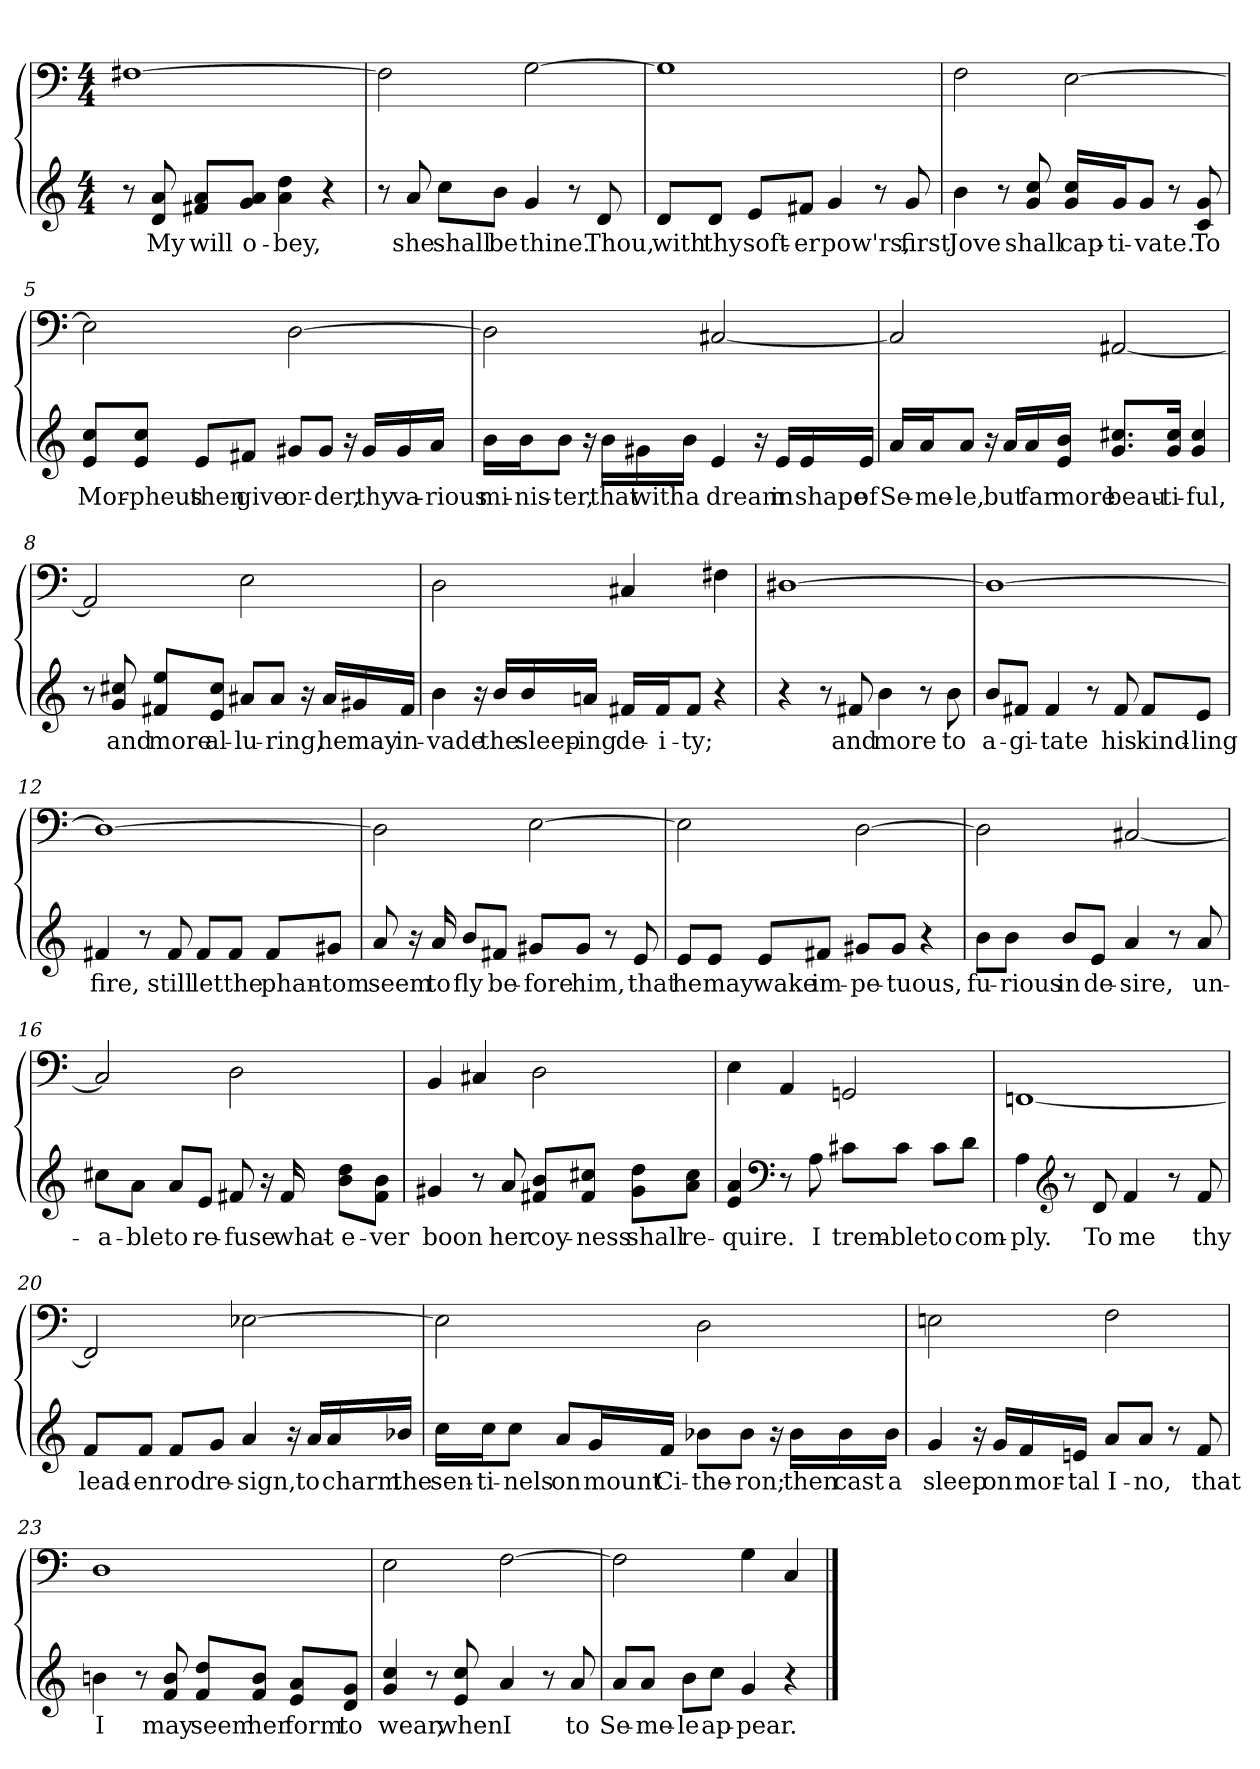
**kern	**text	**kern
*part1	*part1	*part1
*staff2	*staff2	*staff1
*clefG2	*	*clefF4
*k[]	*	*k[]
*C:	*	*C:
*M4/4	*	*M4/4
=1	=1	=1
8r	.	[1F#X\
8d/ 8a/	My	.
8f#X/ 8a/L	will	.
8g/ 8a/J	o-	.
4a\ 4dd\	-bey,	.
4r	.	.
=2	=2	=2
8r	.	2F#\]
8a/	she	.
8cc\L	shall	.
8b\J	be	.
4g/	thine.	[2G\
8r	.	.
8d/	Thou,	.
=3	=3	=3
8d/L	with	1G\]
8d/J	thy	.
8e/L	soft-	.
8f#X/J	-er	.
4g/	pow'rs,	.
8r	.	.
8g/	first	.
=4	=4	=4
4b\	Jove	2F\
8r	.	.
8g/ 8cc/	shall	.
16g/ 16cc/LL	cap-	[2E\
16g/J	-ti-	.
8g/J	-vate.	.
8r	.	.
8c/ 8g/	To	.
=5	=5	=5
8e/ 8cc/L	Mor-	2E\]
8e/ 8cc/J	-pheus	.
8e/L	then	.
8f#X/J	give	.
8g#X/L	or-	[2D\
8g#/J	-der,	.
16r	.	.
16g#/LL	thy	.
16g#/	va-	.
16a/JJ	-rious	.
=6	=6	=6
16b\LL	mi-	2D\]
16b\J	-nis-	.
8b\J	-ter,	.
16r	.	.
16b\LL	that	.
16g#X\	with	.
16b\JJ	a	.
4e/	dream	[2C#X/
16r	.	.
16e/LL	in	.
16e/	shape	.
16e/JJ	of	.
=7	=7	=7
16a/LL	Se-	2C#/]
16a/J	-me-	.
8a/J	-le,	.
16r	.	.
16a/LL	but	.
16a/	far	.
16e/ 16b/JJ	more	.
8.g/ 8.cc#X/L	beau-	[2AA#X/
16g/ 16cc#/Jk	-ti-	.
4g/ 4cc#/	-ful,	.
=8	=8	=8
8r	.	2AA#/]
8g/ 8cc#X/	and	.
8f#X/ 8ee/L	more	.
8e/ 8cc#/J	al-	.
8a#X/L	-lu-	2E\
8a#/J	-ring,	.
16r	.	.
16a#/LL	he	.
16g#X/	may	.
16f#/JJ	in-	.
=9	=9	=9
4b\	-vade	2D\
16r	.	.
16b/LL	the	.
16b/	sleep-	.
16an/JJ	-ing	.
16f#X/LL	de-	4C#X/
16f#/J	-i-	.
8f#/J	-ty;	.
4r	.	4F#X\
=10	=10	=10
4r	.	[1D#X\
8r	.	.
8f#X/	and	.
4b\	more	.
8r	.	.
8b\	to	.
=11	=11	=11
8b/L	a-	1D#\_
8f#X/J	-gi-	.
4f#/	-tate	.
8r	.	.
8f#/	his	.
8f#/L	kind-	.
8e/J	-ling	.
=12	=12	=12
4f#X/	fire,	1D#\_
8r	.	.
8f#/	still	.
8f#/L	let	.
8f#/J	the	.
8f#/L	phan-	.
8g#X/J	-tom	.
=13	=13	=13
8a/	seem	2D#\]
16r	.	.
16a/	to	.
8b/L	fly	.
8f#X/J	be-	.
8g#X/L	-fore	[2E\
8g#/J	him,	.
8r	.	.
8e/	that	.
=14	=14	=14
8e/L	he	2E\]
8e/J	may	.
8e/L	wake	.
8f#X/J	im-	.
8g#X/L	-pe-	[2D\
8g#/J	-tuous,	.
4r	.	.
=15	=15	=15
8b\L	fu-	2D\]
8b\J	-rious	.
8b/L	in	.
8e/J	de-	.
4a/	-sire,	[2C#X/
8r	.	.
8a/	un-	.
=16	=16	=16
8cc#X\L	-a-	2C#/]
8a\J	-ble	.
8a/L	to	.
8e/J	re-	.
8f#X/	-fuse	2D\
16r	.	.
16f#/	what-	.
8b\ 8dd\L	-e-	.
8f#\ 8b\J	-ver	.
=17	=17	=17
4g#X/	boon	4BB/
8r	.	4C#X/
8a/	her	.
8f#X/ 8b/L	coy-	2D\
8f#/ 8cc#X/J	-ness	.
8g#\ 8dd\L	shall	.
8a\ 8cc#\J	re-	.
=18	=18	=18
4e/ 4a/	-quire.	4E\
*clefF4	*	*
8r	.	4AA/
8A\	I	.
8c#X\L	trem-	2GGn/
8c#\J	-ble	.
8c#\L	to	.
8d\J	com-	.
=19	=19	=19
4A\	-ply.	[1FFn/
*clefG2	*	*
8r	.	.
8d/	To	.
4f/	me	.
8r	.	.
8f/	thy	.
=20	=20	=20
8f/L	lead-	2FF/]
8f/J	-en	.
8f/L	rod	.
8g/J	re-	.
4a/	-sign,	[2E-X\
16r	.	.
16a/LL	to	.
16a/	charm	.
16b-X/JJ	the	.
=21	=21	=21
16cc\LL	sen-	2E-\]
16cc\J	-ti-	.
8cc\J	-nels	.
8a/L	on	.
16g/L	mount	.
16f/JJ	Ci-	.
8b-X\L	-the-	2D\
8b-\J	-ron;	.
16r	.	.
16b-\LL	then	.
16b-\	cast	.
16b-\JJ	a	.
=22	=22	=22
4g/	sleep	2En\
16r	.	.
16g/LL	on	.
16f/	mor-	.
16en/JJ	-tal	.
8a/L	I-	2F\
8a/J	-no,	.
8r	.	.
8f/	that	.
=23	=23	=23
4bn\	I	1D\
8r	.	.
8f/ 8b/	may	.
8f/ 8dd/L	seem	.
8f/ 8b/J	her	.
8e/ 8a/L	form	.
8d/ 8g/J	to	.
=24	=24	=24
4g/ 4cc/	wear,	2E\
8r	.	.
8e/ 8cc/	when	.
4a/	I	[2F\
8r	.	.
8a/	to	.
=25	=25	=25
8a/L	Se-	2F\]
8a/J	-me-	.
8b\L	-le	.
8cc\J	ap-	.
4g/	-pear.	4G\
4r	.	4C/
==	==	==
*-	*-	*-
